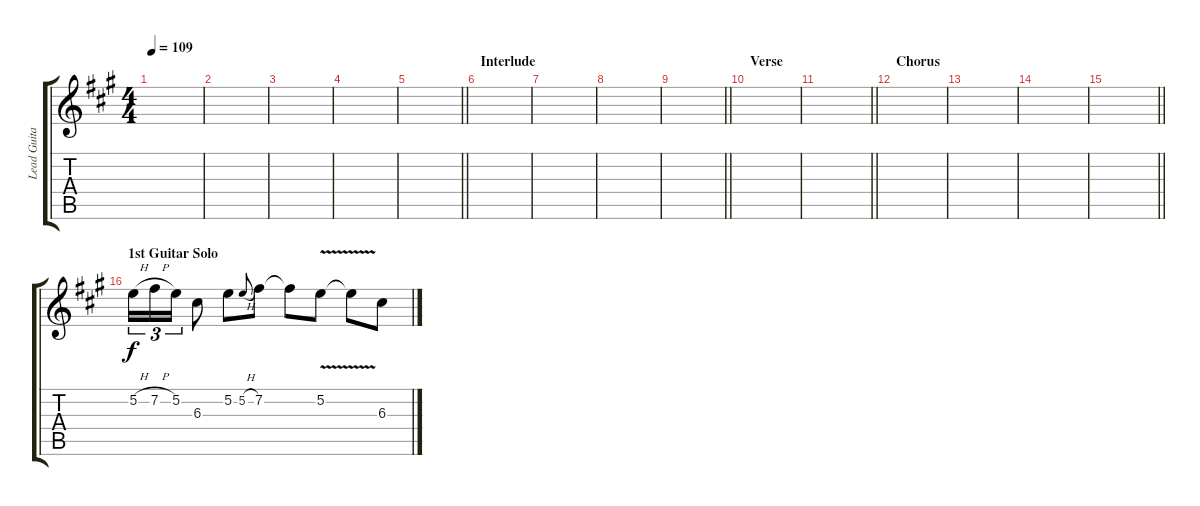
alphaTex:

\track ("Lead Guitar (upper)" "Lead Guita") {instrument overdrivenguitar}
\staff {score tabs}
\tuning (E4 B3 G3 D3 A2 E2) {hide}
\ts (4 4)
\tempo 109
\clef g2
\ks a
|
|
|
|
\barLineRight lightlight
|
\section ("" "Interlude")
|
|
|
\barLineRight lightlight
|
\section ("" "Verse")
|
\barLineRight lightlight
|
\section ("" "Chorus")
|
|
|
\barLineRight lightlight
|
\section ("" "1st Guitar Solo")
5.2{h}.16{tu (3 2)} 7.2{h}.16{tu (3 2)} 5.2.16{tu (3 2)} 6.3.8 5.2.8 5.2{h}.8{gr onbeat} 7.2.8 7.2{t}.8 5.2{v}.8 5.2{t}.8 6.3.8
